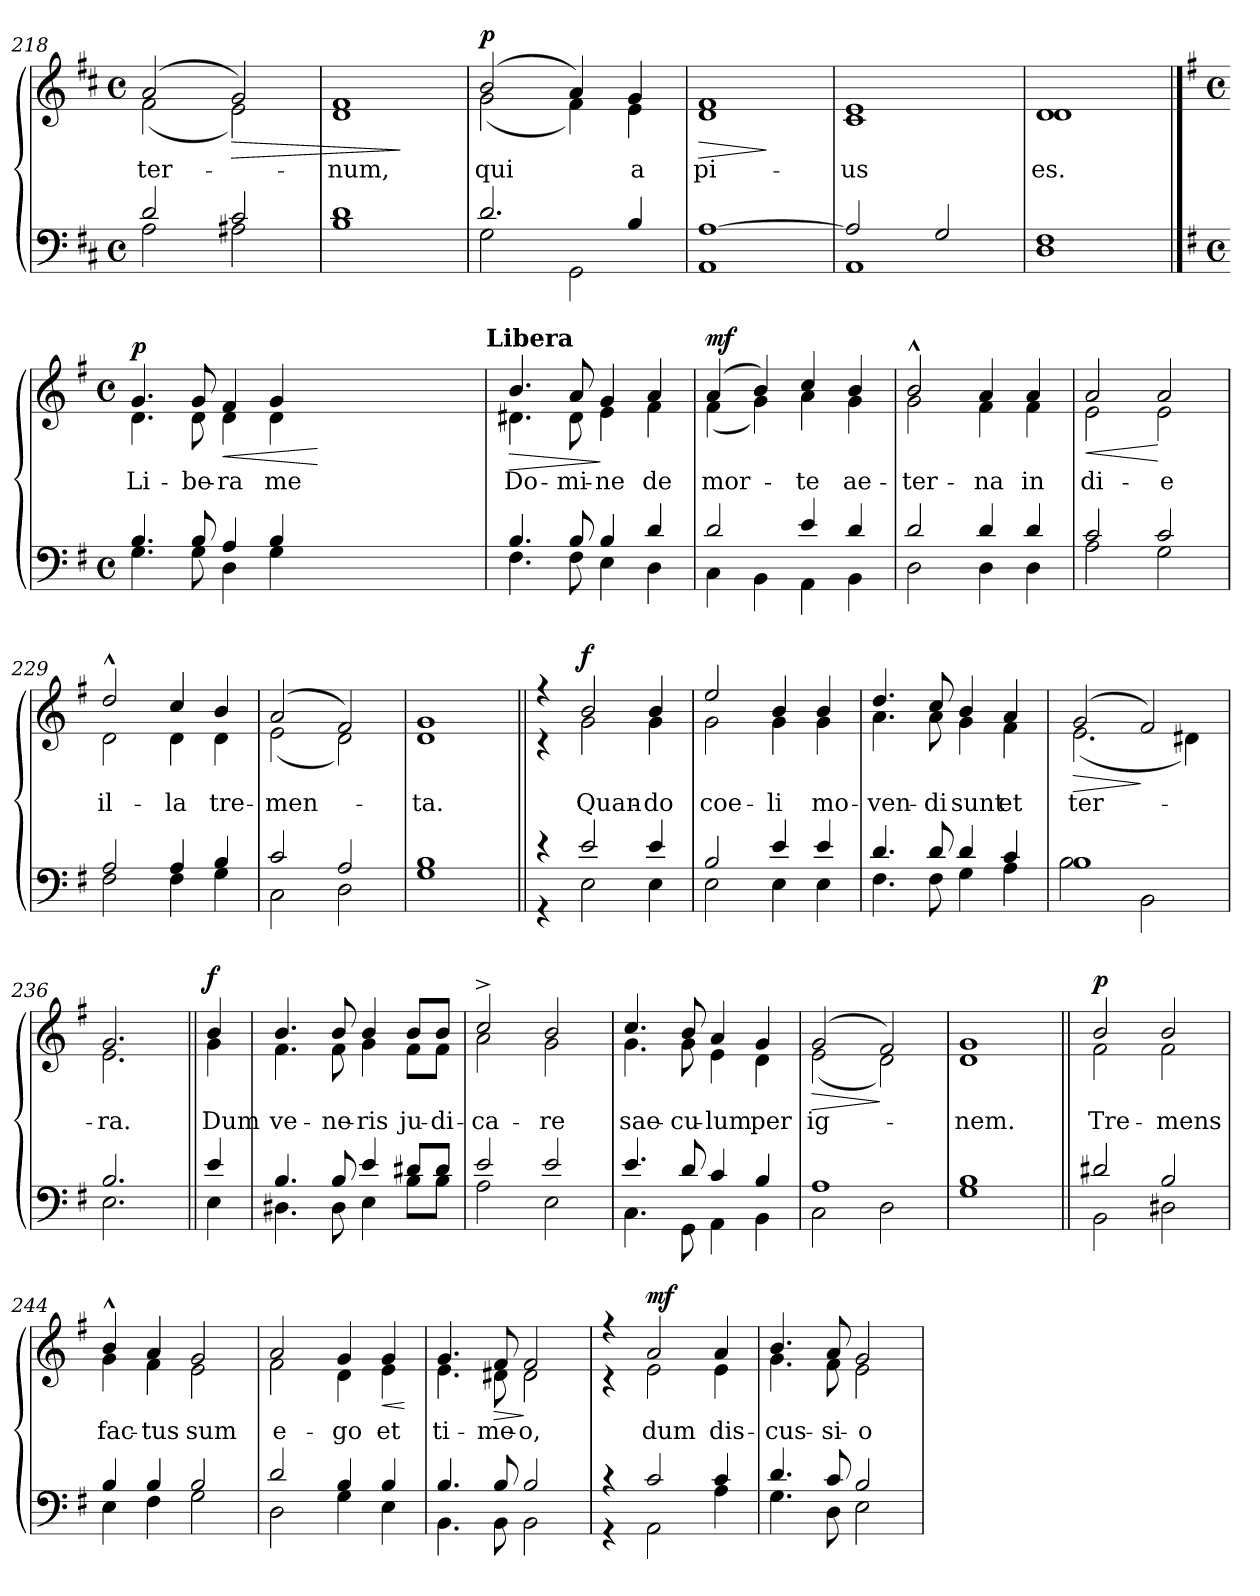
**kern	**kern	**text	**dynam
*part1	*part1	*part1	*part1
*staff2	*staff1	*staff1	*staff1/2
*clefF4	*clefG2	*	*
*k[f#c#]	*k[f#c#]	*	*
*D:	*D:	*	*
*M4/4	*M4/4	*	*
*met(c)	*met(c)	*	*
=218	=218	=218	=218
*^	*	*	*
!	!	!	!LO:LY:b	!
*	*	*^	*	*
2d/	2A\	(2a/	(<2f#\	-ter-	.
!	!	!	!	!	!LO:HP:b
2c#/	2A#X\	2g/)	2e\)	.	>
=219	=219	=219	=219	=219	=219
!	!	!	!	!LO:LY:b	!
1d	1B	1f#	1d	-num,	.
*v	*v	*	*	*	*
*	*v	*v	*	*
.	.	.	]
=220	=220	=220	=220
*^	*	*	*
!	!	!	!LO:LY:b	!LO:DY:a
*	*	*^	*	*
2.d/	2G\	(2b/	(<2g\	qui	p
.	2GG\	4a/)	4f#\)	.	.
!	!	!	!	!LO:LY:b	!
4B/	.	4g/	4e\	a	.
=221	=221	=221	=221	=221	=221
!	!	!	!	!LO:LY:b	!LO:HP:b
[>1A	1AA	1f#	1d	pi-	>
*v	*v	*	*	*	*
*	*v	*v	*	*
.	.	.	]
=222	=222	=222	=222
*^	*	*	*
!	!	!	!LO:LY:b	!
*	*	*^	*	*
2A/]	1AA	1e	1c#	-us	.
2G/	.	.	.	.	.
=223	=223	=223	=223	=223	=223
!	!	!	!	!LO:LY:b	!
1F#	1D	1d	1d	es.	.
!!LO:LB:g=z	!!
==224	==224	==224	==224	==224	==224
*k[f#]	*	*k[f#]	*	*	*
*G:	*	*G:	*	*	*
*M4/4	*	*M4/4	*	*	*
*met(c)	*	*met(c)	*	*	*
!	!	!	!	!LO:LY:b	!LO:DY:a
4.B/	4.G\	4.g/	4.d\	Li-	p
!	!	!	!	!LO:LY:b	!
8B/	8G\	8g/	8d\	-be-	.
!	!	!	!	!LO:LY:b	!LO:HP:b
4A/	4D\	4f#/	4d\	-ra	<
!	!	!	!	!LO:LY:b	!
4B/	4G\	4g/	4d\	me	.
1ryy	1ryy	1ryy	1ryy	.	[
4.ryy	4.ryy	4.ryy	4.ryy	.	.
!	!	!	!LO:TX:a:B:t=Libera	!	!
=225	=225	=225	=225	=225	=225
!	!	!	!	!LO:LY:b	!LO:HP:b
4.B/	4.F#\	4.b/	4.d#X\	Do-	>
!	!	!	!	!LO:LY:b	!
8B/	8F#\	8a/	8d#\	-mi-	.
!	!	!	!	!LO:LY:b	!
4B/	4E\	4g/	4e\	-ne	]
!	!	!	!	!LO:LY:b	!
4d/	4D\	4a/	4f#\	de	.
=226	=226	=226	=226	=226	=226
!	!	!	!	!LO:LY:b	!LO:DY:a
2d/	4C\	(4a/	(<4f#\	mor-	mf
.	4BB\	4b/)	4g\)	.	.
!	!	!	!	!LO:LY:b	!
4e/	4AA\	4cc/	4a\	-te	.
!	!	!	!	!LO:LY:b	!
4d/	4BB\	4b/	4g\	ae-	.
=227	=227	=227	=227	=227	=227
!	!	!	!	!LO:LY:b	!
2d/	2D\	2b^^>/	2g\	-ter-	.
!	!	!	!	!LO:LY:b	!
4d/	4D\	4a/	4f#\	-na	.
!	!	!	!	!LO:LY:b	!
4d/	4D\	4a/	4f#\	in	.
=228	=228	=228	=228	=228	=228
!	!	!	!	!LO:LY:b	!LO:HP:b
2c/	2A\	2a/	2e\	di-	<
!	!	!	!	!LO:LY:b	!
2c/	2G\	2a/	2e\	-e	[
=229	=229	=229	=229	=229	=229
!	!	!	!	!LO:LY:b	!
2A/	2F#\	2dd^^>/	2d\	il-	.
!	!	!	!	!LO:LY:b	!
4A/	4F#\	4cc/	4d\	-la	.
!	!	!	!	!LO:LY:b	!
4B/	4G\	4b/	4d\	tre-	.
!!LO:LB:g=z	!!
=230	=230	=230	=230	=230	=230
!	!	!	!	!LO:LY:b	!
2c/	2C\	(2a/	(<2e\	-men-	.
2A/	2D\	2f#/)	2d\)	.	.
=231	=231	=231	=231	=231	=231
!	!	!	!	!LO:LY:b	!
1B	1G	1g	1d	-ta.	.
=232||	=232||	=232||	=232||	=232||	=232||
4r	4r	4r	4r	.	.
!	!	!	!	!LO:LY:b	!LO:DY:a
2e/	2E\	2b/	2g\	Quan-	f
!	!	!	!	!LO:LY:b	!
4e/	4E\	4b/	4g\	-do	.
=233	=233	=233	=233	=233	=233
!	!	!	!	!LO:LY:b	!
2B/	2E\	2ee/	2g\	coe-	.
!	!	!	!	!LO:LY:b	!
4e/	4E\	4b/	4g\	-li	.
!	!	!	!	!LO:LY:b	!
4e/	4E\	4b/	4g\	mo-	.
=234	=234	=234	=234	=234	=234
!	!	!	!	!LO:LY:b	!
4.d/	4.F#\	4.dd/	4.a\	-ven-	.
!	!	!	!	!LO:LY:b	!
8d/	8F#\	8cc/	8a\	-di	.
!	!	!	!	!LO:LY:b	!
4d/	4G\	4b/	4g\	sunt	.
!	!	!	!	!LO:LY:b	!
4c/	4A\	4a/	4f#\	et	.
=235	=235	=235	=235	=235	=235
!	!	!	!	!LO:LY:b	!LO:HP:b
1B	2B\	(2g/	(<2.e\	ter-	>
.	2BB\	2f#/)	.	.	]
.	.	.	4d#X\)	.	.
=236	=236	=236	=236	=236	=236
!	!	!	!	!LO:LY:b	!
2.B/	2.E\	2.g/	2.e\	-ra.	.
!!LO:LB:g=z	!!
=237||	=237||	=237||	=237||	=237||	=237||
!	!	!	!	!LO:LY:b	!LO:DY:a
4e/	4E\	4b/	4g\	Dum	f
=238	=238	=238	=238	=238	=238
!	!	!	!	!LO:LY:b	!
4.B/	4.D#X\	4.b/	4.f#\	ve-	.
!	!	!	!	!LO:LY:b	!
8B/	8D#\	8b/	8f#\	-ne-	.
!	!	!	!	!LO:LY:b	!
4e/	4E\	4b/	4g\	-ris	.
!	!	!	!	!LO:LY:b	!
8d#X/L	8B\L	8b/L	8f#\L	ju-	.
!	!	!	!	!LO:LY:b	!
8d#/J	8B\J	8b/J	8f#\J	-di-	.
=239	=239	=239	=239	=239	=239
!	!	!	!	!LO:LY:b	!
2e/	2A\	2cc^>/	2a\	-ca-	.
!	!	!	!	!LO:LY:b	!
2e/	2E\	2b/	2g\	-re	.
=240	=240	=240	=240	=240	=240
!	!	!	!	!LO:LY:b	!
4.e/	4.C\	4.cc/	4.g\	sae-	.
!	!	!	!	!LO:LY:b	!
8d/	8GG\	8b/	8g\	-cu-	.
!	!	!	!	!LO:LY:b	!
4c/	4AA\	4a/	4e\	-lum	.
!	!	!	!	!LO:LY:b	!
4B/	4BB\	4g/	4d\	per	.
=241	=241	=241	=241	=241	=241
!	!	!	!	!LO:LY:b	!LO:HP:b
1A	2C\	(2g/	(<2e\	ig-	>
.	2D\	2f#/)	2d\)	.	]
=242	=242	=242	=242	=242	=242
!	!	!	!	!LO:LY:b	!
1B	1G	1g	1d	-nem.	.
=243||	=243||	=243||	=243||	=243||	=243||
!	!	!	!	!LO:LY:b	!LO:DY:a
2d#X/	2BB\	2b/	2f#\	Tre-	p
!	!	!	!	!LO:LY:b	!
2B/	2D#X\	2b/	2f#\	-mens	.
!!LO:PB:g=z	!!
=244	=244	=244	=244	=244	=244
!	!	!	!	!LO:LY:b	!
4B/	4E\	4b^^>/	4g\	fac-	.
!	!	!	!	!LO:LY:b	!
4B/	4F#\	4a/	4f#\	-tus	.
!	!	!	!	!LO:LY:b	!
2B/	2G\	2g/	2e\	sum	.
=245	=245	=245	=245	=245	=245
!	!	!	!	!LO:LY:b	!
2d/	2D\	2a/	2f#\	e-	.
!	!	!	!	!LO:LY:b	!
4B/	4G\	4g/	4d\	-go	.
!	!	!	!	!LO:LY:b	!LO:HP:b
4B/	4E\	4g/	4e\	et	<
*v	*v	*	*	*	*
*	*v	*v	*	*
.	.	.	[
=246	=246	=246	=246
*^	*	*	*
!	!	!	!LO:LY:b	!
*	*	*^	*	*
4.B/	4.BB\	4.g/	4.e\	ti-	.
!	!	!	!	!LO:LY:b	!LO:HP:b
8B/	8BB\	8f#/	8d#X\	-me-	>
!	!	!	!	!LO:LY:b	!
2B/	2BB\	2f#/	2d#\	-o,	]
=247	=247	=247	=247	=247	=247
4r	4r	4r	4r	.	.
!	!	!	!	!LO:LY:b	!LO:DY:a
2c/	2AA\	2a/	2e\	dum	mf
!	!	!	!	!LO:LY:b	!
4c/	4A\	4a/	4e\	dis-	.
=248	=248	=248	=248	=248	=248
!	!	!	!	!LO:LY:b	!
4.d/	4.G\	4.b/	4.g\	-cus-	.
!	!	!	!	!LO:LY:b	!
8c/	8D\	8a/	8f#\	-si-	.
!	!	!	!	!LO:LY:b	!
2B/	2E\	2g/	2e\	-o	.
*v	*v	*	*	*	*
*	*v	*v	*	*
=	=	=	=
*-	*-	*-	*-
